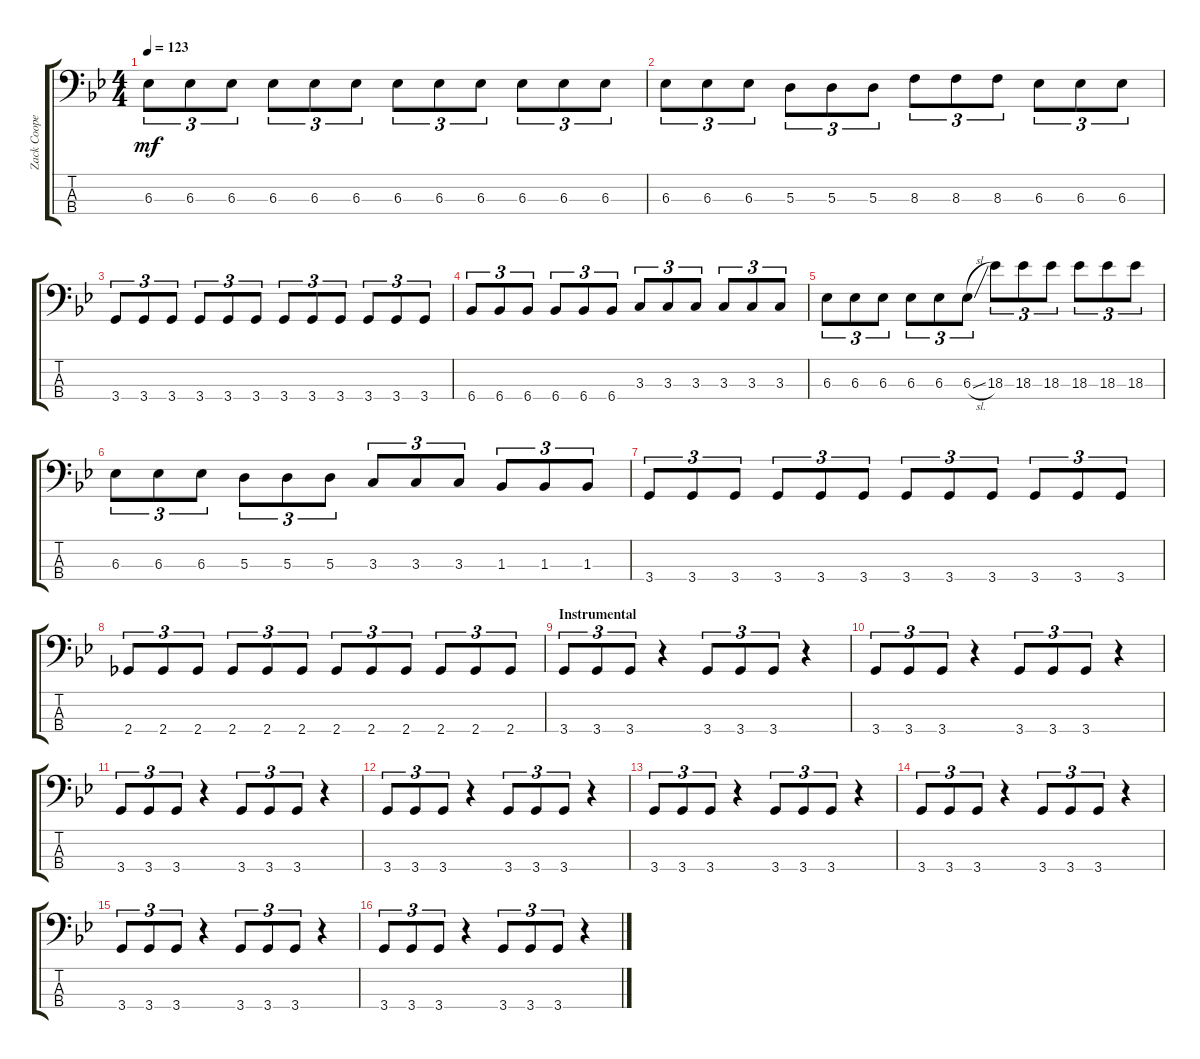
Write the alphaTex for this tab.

\track ("Zack Cooper" "Zack Coope") {instrument electricbassfinger}
\staff {score tabs}
\tuning (G2 D2 A1 E1) {hide}
\ts (4 4)
\tempo 123
\clef f4
\ks gminor
6.3.8{tu (3 2) dy mf} 6.3.8{tu (3 2)} 6.3.8{tu (3 2)} 6.3.8{tu (3 2)} 6.3.8{tu (3 2)} 6.3.8{tu (3 2)} 6.3.8{tu (3 2)} 6.3.8{tu (3 2)} 6.3.8{tu (3 2)} 6.3.8{tu (3 2)} 6.3.8{tu (3 2)} 6.3.8{tu (3 2)} |
6.3.8{tu (3 2)} 6.3.8{tu (3 2)} 6.3.8{tu (3 2)} 5.3.8{tu (3 2)} 5.3.8{tu (3 2)} 5.3.8{tu (3 2)} 8.3.8{tu (3 2)} 8.3.8{tu (3 2)} 8.3.8{tu (3 2)} 6.3.8{tu (3 2)} 6.3.8{tu (3 2)} 6.3.8{tu (3 2)} |
3.4.8{tu (3 2)} 3.4.8{tu (3 2)} 3.4.8{tu (3 2)} 3.4.8{tu (3 2)} 3.4.8{tu (3 2)} 3.4.8{tu (3 2)} 3.4.8{tu (3 2)} 3.4.8{tu (3 2)} 3.4.8{tu (3 2)} 3.4.8{tu (3 2)} 3.4.8{tu (3 2)} 3.4.8{tu (3 2)} |
6.4.8{tu (3 2)} 6.4.8{tu (3 2)} 6.4.8{tu (3 2)} 6.4.8{tu (3 2)} 6.4.8{tu (3 2)} 6.4.8{tu (3 2)} 3.3.8{tu (3 2)} 3.3.8{tu (3 2)} 3.3.8{tu (3 2)} 3.3.8{tu (3 2)} 3.3.8{tu (3 2)} 3.3.8{tu (3 2)} |
6.3.8{tu (3 2)} 6.3.8{tu (3 2)} 6.3.8{tu (3 2)} 6.3.8{tu (3 2)} 6.3.8{tu (3 2)} 6.3{sl}.8{tu (3 2)} 18.3.8{tu (3 2)} 18.3.8{tu (3 2)} 18.3.8{tu (3 2)} 18.3.8{tu (3 2)} 18.3.8{tu (3 2)} 18.3.8{tu (3 2)} |
6.3.8{tu (3 2)} 6.3.8{tu (3 2)} 6.3.8{tu (3 2)} 5.3.8{tu (3 2)} 5.3.8{tu (3 2)} 5.3.8{tu (3 2)} 3.3.8{tu (3 2)} 3.3.8{tu (3 2)} 3.3.8{tu (3 2)} 1.3.8{tu (3 2)} 1.3.8{tu (3 2)} 1.3.8{tu (3 2)} |
3.4.8{tu (3 2)} 3.4.8{tu (3 2)} 3.4.8{tu (3 2)} 3.4.8{tu (3 2)} 3.4.8{tu (3 2)} 3.4.8{tu (3 2)} 3.4.8{tu (3 2)} 3.4.8{tu (3 2)} 3.4.8{tu (3 2)} 3.4.8{tu (3 2)} 3.4.8{tu (3 2)} 3.4.8{tu (3 2)} |
2.4.8{tu (3 2)} 2.4.8{tu (3 2)} 2.4.8{tu (3 2)} 2.4.8{tu (3 2)} 2.4.8{tu (3 2)} 2.4.8{tu (3 2)} 2.4.8{tu (3 2)} 2.4.8{tu (3 2)} 2.4.8{tu (3 2)} 2.4.8{tu (3 2)} 2.4.8{tu (3 2)} 2.4.8{tu (3 2)} |
\section ("" "Instrumental")
3.4.8{tu (3 2)} 3.4.8{tu (3 2)} 3.4.8{tu (3 2)} r.4 3.4.8{tu (3 2)} 3.4.8{tu (3 2)} 3.4.8{tu (3 2)} r.4 |
3.4.8{tu (3 2)} 3.4.8{tu (3 2)} 3.4.8{tu (3 2)} r.4 3.4.8{tu (3 2)} 3.4.8{tu (3 2)} 3.4.8{tu (3 2)} r.4 |
3.4.8{tu (3 2)} 3.4.8{tu (3 2)} 3.4.8{tu (3 2)} r.4 3.4.8{tu (3 2)} 3.4.8{tu (3 2)} 3.4.8{tu (3 2)} r.4 |
3.4.8{tu (3 2)} 3.4.8{tu (3 2)} 3.4.8{tu (3 2)} r.4 3.4.8{tu (3 2)} 3.4.8{tu (3 2)} 3.4.8{tu (3 2)} r.4 |
3.4.8{tu (3 2)} 3.4.8{tu (3 2)} 3.4.8{tu (3 2)} r.4 3.4.8{tu (3 2)} 3.4.8{tu (3 2)} 3.4.8{tu (3 2)} r.4 |
3.4.8{tu (3 2)} 3.4.8{tu (3 2)} 3.4.8{tu (3 2)} r.4 3.4.8{tu (3 2)} 3.4.8{tu (3 2)} 3.4.8{tu (3 2)} r.4 |
3.4.8{tu (3 2)} 3.4.8{tu (3 2)} 3.4.8{tu (3 2)} r.4 3.4.8{tu (3 2)} 3.4.8{tu (3 2)} 3.4.8{tu (3 2)} r.4 |
3.4.8{tu (3 2)} 3.4.8{tu (3 2)} 3.4.8{tu (3 2)} r.4 3.4.8{tu (3 2)} 3.4.8{tu (3 2)} 3.4.8{tu (3 2)} r.4
